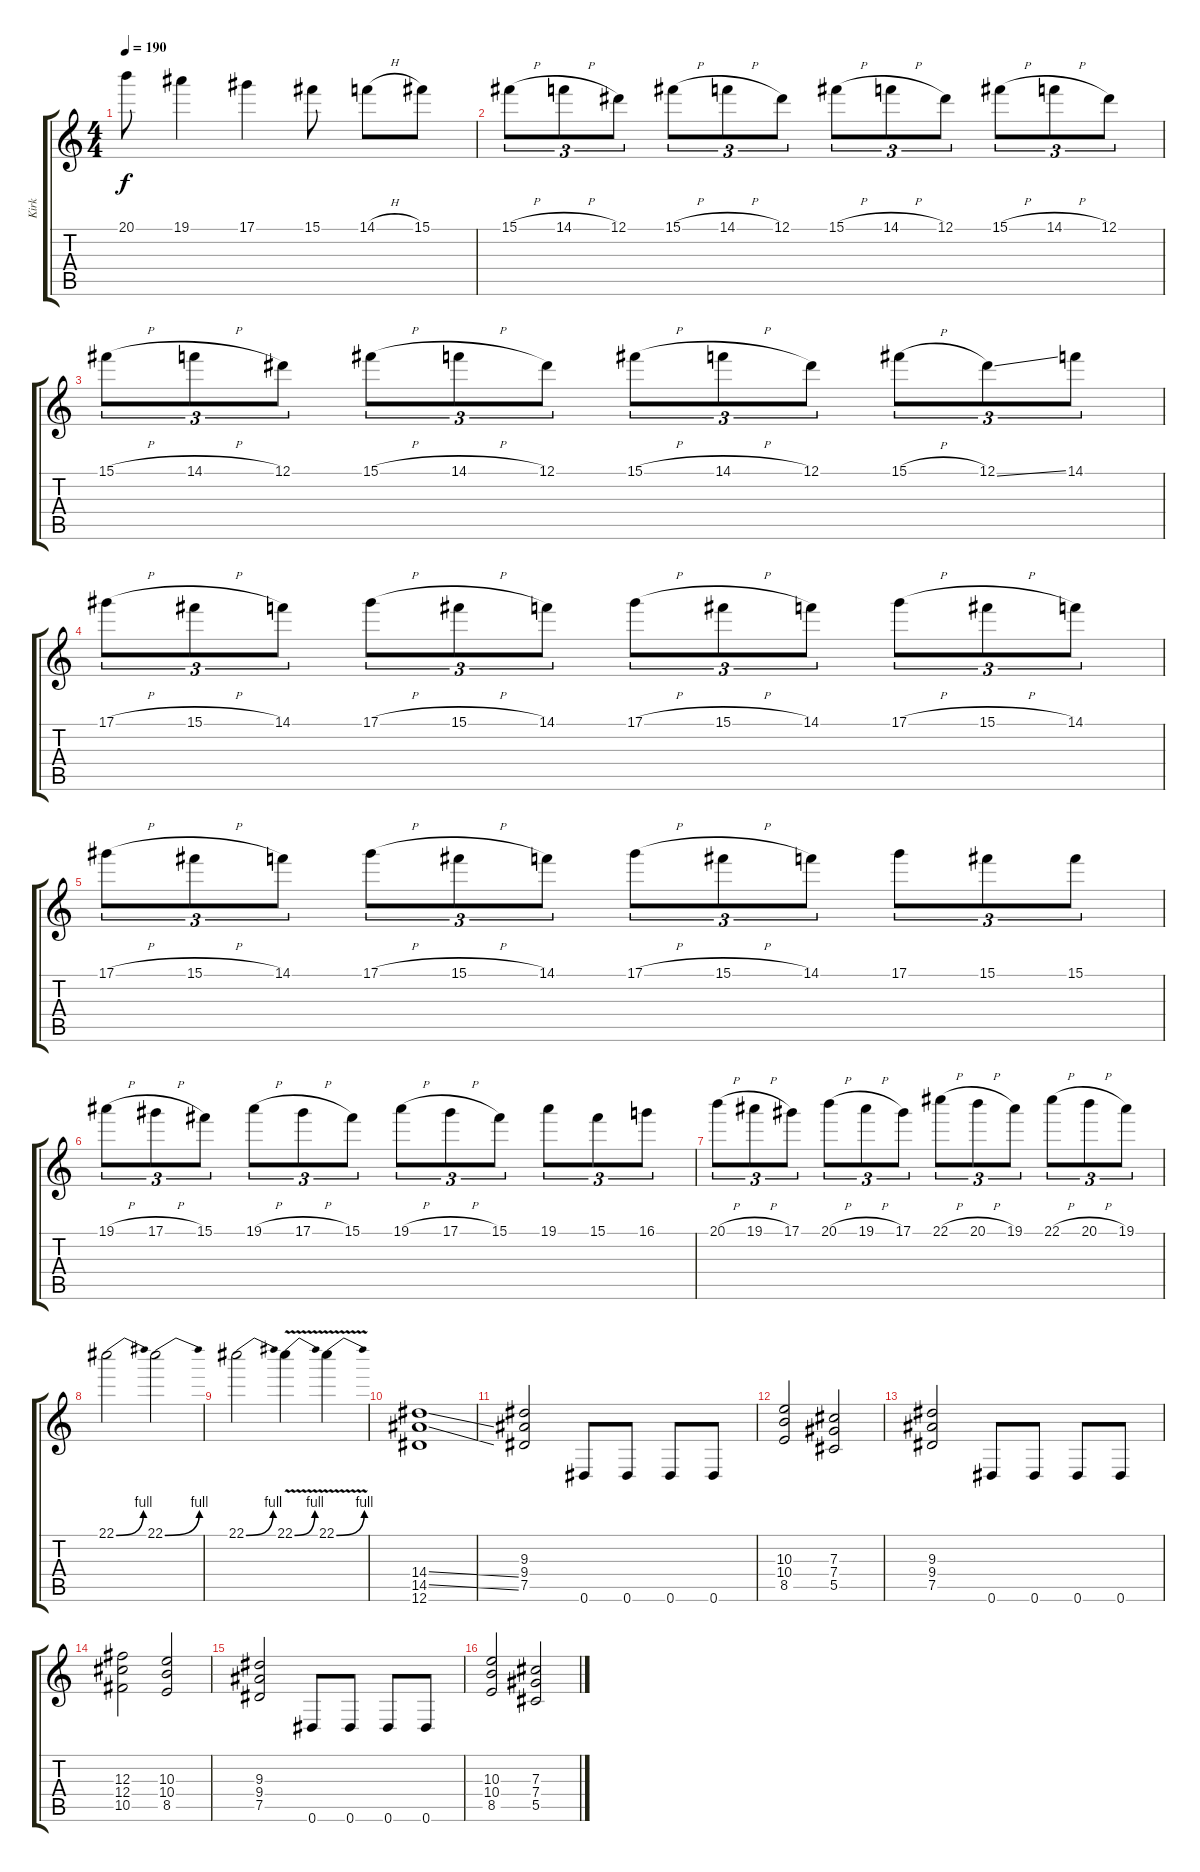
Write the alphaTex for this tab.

\track ("Kirk" "Kirk") {instrument overdrivenguitar}
\staff {score tabs}
\tuning (Eb4 Bb3 Gb3 Db3 Ab2 Eb2) {hide}
\ts (4 4)
\tempo 190
\clef g2
\ks c
20.1{t}.8{dy f} 19.1.4 17.1.4 15.1.8 14.1{h}.8 15.1.8 |
15.1{h}.8{tu (3 2)} 14.1{h}.8{tu (3 2)} 12.1.8{tu (3 2)} 15.1{h}.8{tu (3 2)} 14.1{h}.8{tu (3 2)} 12.1.8{tu (3 2)} 15.1{h}.8{tu (3 2)} 14.1{h}.8{tu (3 2)} 12.1.8{tu (3 2)} 15.1{h}.8{tu (3 2)} 14.1{h}.8{tu (3 2)} 12.1.8{tu (3 2)} |
15.1{h}.8{tu (3 2)} 14.1{h}.8{tu (3 2)} 12.1.8{tu (3 2)} 15.1{h}.8{tu (3 2)} 14.1{h}.8{tu (3 2)} 12.1.8{tu (3 2)} 15.1{h}.8{tu (3 2)} 14.1{h}.8{tu (3 2)} 12.1.8{tu (3 2)} 15.1{h}.8{tu (3 2)} 12.1{ss}.8{tu (3 2)} 14.1.8{tu (3 2)} |
17.1{h}.8{tu (3 2)} 15.1{h}.8{tu (3 2)} 14.1.8{tu (3 2)} 17.1{h}.8{tu (3 2)} 15.1{h}.8{tu (3 2)} 14.1.8{tu (3 2)} 17.1{h}.8{tu (3 2)} 15.1{h}.8{tu (3 2)} 14.1.8{tu (3 2)} 17.1{h}.8{tu (3 2)} 15.1{h}.8{tu (3 2)} 14.1.8{tu (3 2)} |
17.1{h}.8{tu (3 2)} 15.1{h}.8{tu (3 2)} 14.1.8{tu (3 2)} 17.1{h}.8{tu (3 2)} 15.1{h}.8{tu (3 2)} 14.1.8{tu (3 2)} 17.1{h}.8{tu (3 2)} 15.1{h}.8{tu (3 2)} 14.1.8{tu (3 2)} 17.1.8{tu (3 2)} 15.1.8{tu (3 2)} 15.1.8{tu (3 2)} |
19.1{h}.8{tu (3 2)} 17.1{h}.8{tu (3 2)} 15.1.8{tu (3 2)} 19.1{h}.8{tu (3 2)} 17.1{h}.8{tu (3 2)} 15.1.8{tu (3 2)} 19.1{h}.8{tu (3 2)} 17.1{h}.8{tu (3 2)} 15.1.8{tu (3 2)} 19.1.8{tu (3 2)} 15.1.8{tu (3 2)} 16.1.8{tu (3 2)} |
20.1{h}.8{tu (3 2)} 19.1{h}.8{tu (3 2)} 17.1.8{tu (3 2)} 20.1{h}.8{tu (3 2)} 19.1{h}.8{tu (3 2)} 17.1.8{tu (3 2)} 22.1{h}.8{tu (3 2)} 20.1{h}.8{tu (3 2)} 19.1.8{tu (3 2)} 22.1{h}.8{tu (3 2)} 20.1{h}.8{tu (3 2)} 19.1.8{tu (3 2)} |
22.1{be (bend 0 0 60 4)}.2 22.1{be (bend 0 0 60 4)}.2 |
22.1{be (bend 0 0 60 4)}.2 22.1{be (bend 0 0 60 4) v}.4 22.1{be (bend 0 0 60 4) v}.4 |
(14.4{ss} 14.5{ss} 12.6).1 |
(9.3 9.4 7.5).2 0.6.8 0.6.8 0.6.8 0.6.8 |
(10.3 10.4 8.5).2 (7.3 7.4 5.5).2 |
(9.3 9.4 7.5).2 0.6.8 0.6.8 0.6.8 0.6.8 |
(12.3 12.4 10.5).2 (10.3 10.4 8.5).2 |
(9.3 9.4 7.5).2 0.6.8 0.6.8 0.6.8 0.6.8 |
(10.3 10.4 8.5).2 (7.3 7.4 5.5).2
